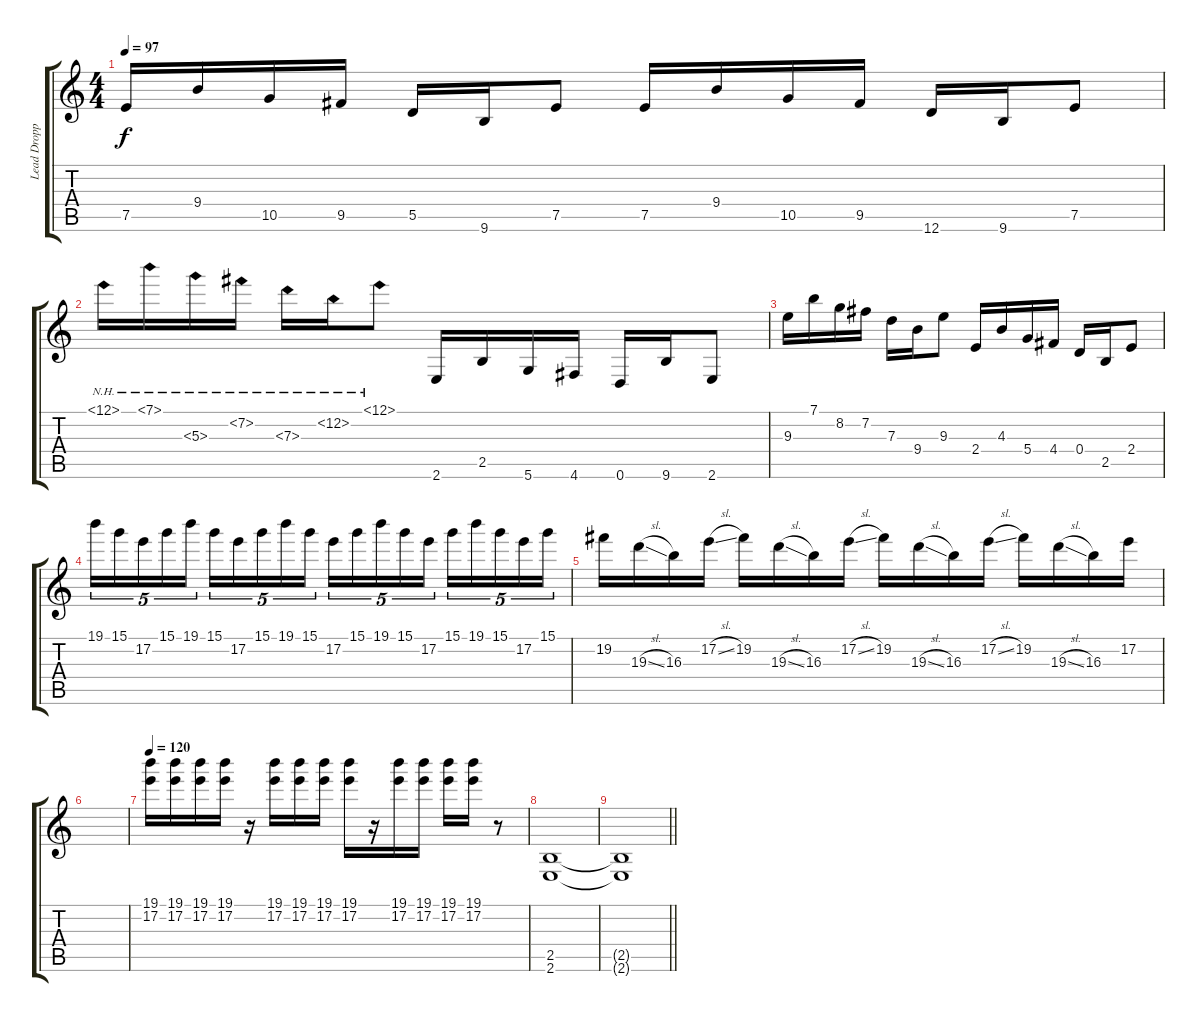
\track ("Lead Dropped D " "Lead Dropp") {instrument distortionguitar}
\staff {score tabs}
\tuning (E4 B3 G3 D3 A2 D2) {hide}
\ts (4 4)
\tempo 97
\clef g2
\ks c
7.5.16{dy f} 9.4.16 10.5.16 9.5.16 5.5.16 9.6.16 7.5.8 7.5.16 9.4.16 10.5.16 9.5.16 12.6.16 9.6.16 7.5.8 |
12.1{nh}.16 7.1{nh}.16 5.3{nh}.16 7.2{nh}.16 7.3{nh}.16 12.2{nh}.16 12.1{nh}.8 2.6.16 2.5.16 5.6.16 4.6.16 0.6.16 9.6.16 2.6.8 |
9.3.16 7.1.16 8.2.16 7.2.16 7.3.16 9.4.16 9.3.8 2.4.16 4.3.16 5.4.16 4.4.16 0.4.16 2.5.16 2.4.8 |
19.1.16{tu (5 4)} 15.1.16{tu (5 4)} 17.2.16{tu (5 4)} 15.1.16{tu (5 4)} 19.1.16{tu (5 4)} 15.1.16{tu (5 4)} 17.2.16{tu (5 4)} 15.1.16{tu (5 4)} 19.1.16{tu (5 4)} 15.1.16{tu (5 4)} 17.2.16{tu (5 4)} 15.1.16{tu (5 4)} 19.1.16{tu (5 4)} 15.1.16{tu (5 4)} 17.2.16{tu (5 4)} 15.1.16{tu (5 4)} 19.1.16{tu (5 4)} 15.1.16{tu (5 4)} 17.2.16{tu (5 4)} 15.1.16{tu (5 4)} |
19.2.16 19.3{sl}.16 16.3.16 17.2{sl}.16 19.2.16 19.3{sl}.16 16.3.16 17.2{sl}.16 19.2.16 19.3{sl}.16 16.3.16 17.2{sl}.16 19.2.16 19.3{sl}.16 16.3.16 17.2.16 |
|
\tempo 120
(19.1 17.2).16 (19.1 17.2).16 (19.1 17.2).16 (19.1 17.2).16 r.16 (19.1 17.2).16 (19.1 17.2).16 (19.1 17.2).16 (19.1 17.2).16 r.16 (19.1 17.2).16 (19.1 17.2).16 (19.1 17.2).16 (19.1 17.2).16 r.8 |
(2.5 2.6).1 |
\barLineRight lightlight
(2.5{t} 2.6{t}).1
